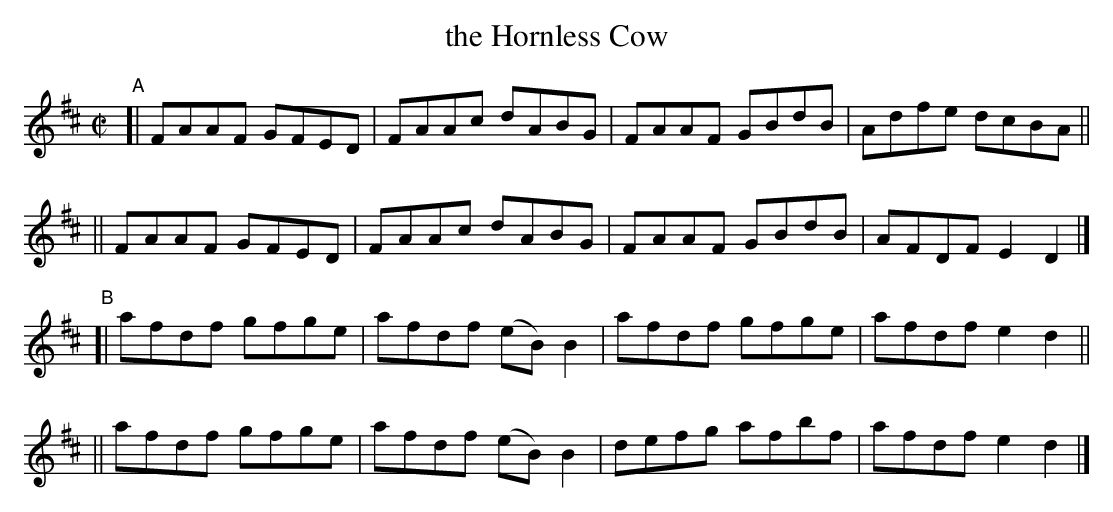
X:1
T: the Hornless Cow
M: C|
L: 1/8
K: D
"^A"\
[| FAAF GFED | FAAc dABG | FAAF GBdB | Adfe dcBA ||
|| FAAF GFED | FAAc dABG | FAAF GBdB | AFDF E2D2 |]
"^B"\
[| afdf gfge | afdf (eB)B2 | afdf gfge | afdf e2d2 ||
|| afdf gfge | afdf (eB)B2 | defg afbf | afdf e2d2 |]
